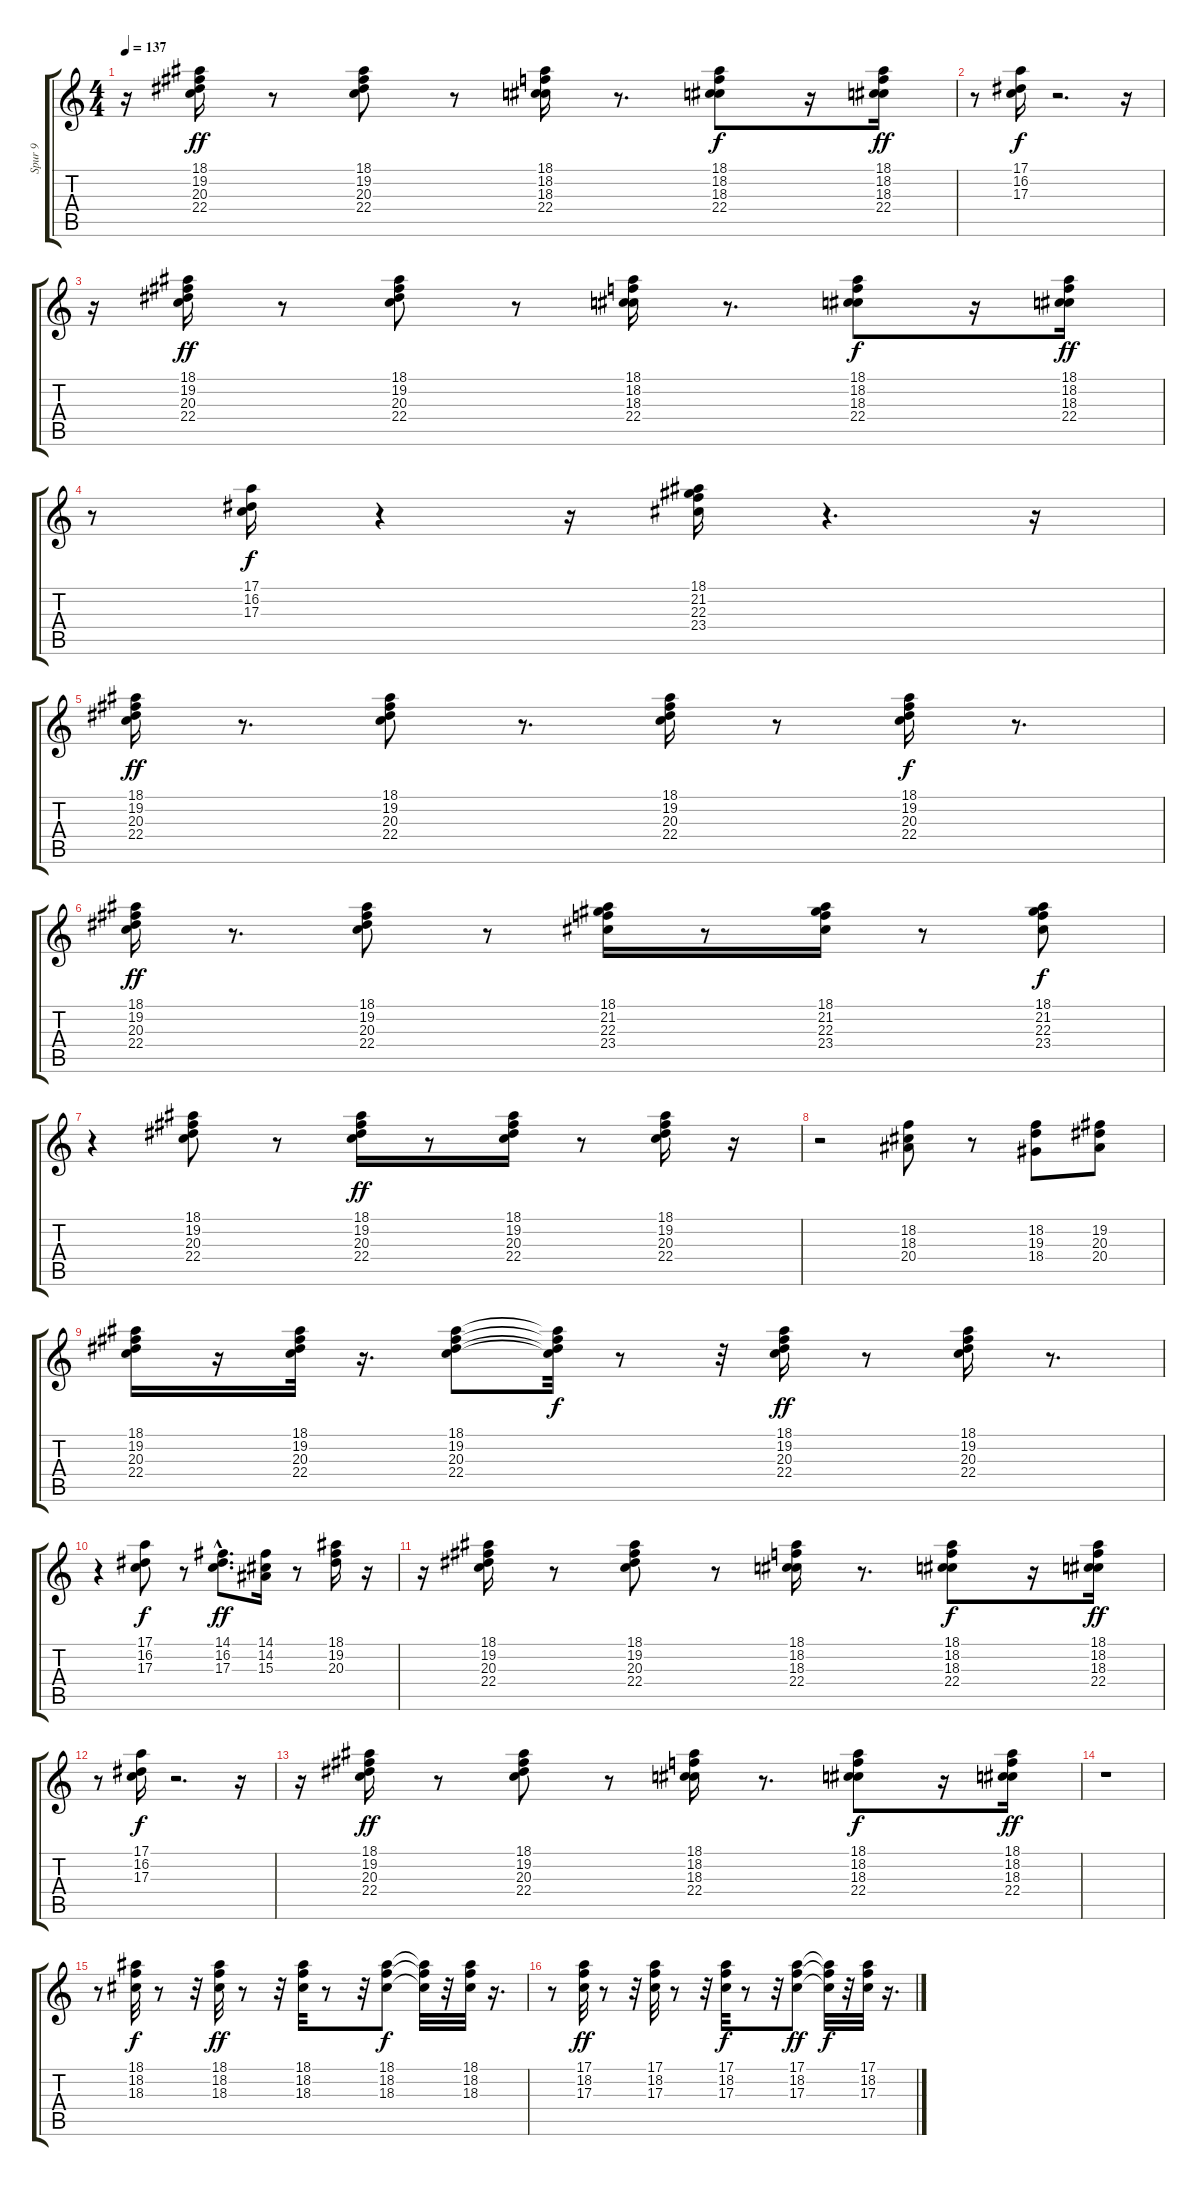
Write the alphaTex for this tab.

\track ("Spur 9" "Spur 9") {instrument brasssection}
\staff {score tabs}
\tuning (E4 B3 G3 D3 A2 E2) {hide}
\ts (4 4)
\tempo 137
\clef g2
\ks c
r.16{dy ff} (18.1 19.2 20.3 22.4).16 r.8 (18.1 19.2 20.3 22.4).8 r.8 (18.1 18.2 18.3 22.4).16 r.8{d} (18.1 18.2 18.3 22.4).8{dy f} r.16 (18.1 18.2 18.3 22.4).16{dy ff} |
r.8 (17.1 16.2 17.3).16{dy f} r.2{d} r.16 |
r.16 (18.1 19.2 20.3 22.4).16{dy ff} r.8 (18.1 19.2 20.3 22.4).8 r.8 (18.1 18.2 18.3 22.4).16 r.8{d} (18.1 18.2 18.3 22.4).8{dy f} r.16 (18.1 18.2 18.3 22.4).16{dy ff} |
r.8 (17.1 16.2 17.3).16{dy f} r.4 r.16 (18.1 21.2 22.3 23.4).16 r.4{d} r.16 |
(18.1 19.2 20.3 22.4).16{dy ff} r.8{d} (18.1 19.2 20.3 22.4).8 r.8{d} (18.1 19.2 20.3 22.4).16 r.8 (18.1 19.2 20.3 22.4).16{dy f} r.8{d} |
(18.1 19.2 20.3 22.4).16{dy ff} r.8{d} (18.1 19.2 20.3 22.4).8 r.8 (18.1 21.2 22.3 23.4).16 r.8 (18.1 21.2 22.3 23.4).16 r.8 (18.1 21.2 22.3 23.4).8{dy f} |
r.4 (18.1 19.2 20.3 22.4).8 r.8 (18.1 19.2 20.3 22.4).16{dy ff} r.8 (18.1 19.2 20.3 22.4).16 r.8 (18.1 19.2 20.3 22.4).16 r.16 |
r.2 (18.2 18.3 20.4).8 r.8 (18.2 19.3 18.4).8 (19.2 20.3 20.4).8 |
(18.1 19.2 20.3 22.4).16 r.16 (18.1 19.2 20.3 22.4).32 r.16{d} (18.1 19.2 20.3 22.4).8 (18.1{t} 19.2{t} 20.3{t} 22.4{t}).32{dy f} r.8 r.32 (18.1 19.2 20.3 22.4).16{dy ff} r.8 (18.1 19.2 20.3 22.4).16 r.8{d} |
r.4 (17.1 16.2 17.3).8{dy f} r.8 (14.1{hac} 16.2{hac} 17.3{hac}).8{d dy ff} (14.1 14.2 15.3).16 r.8 (18.1 19.2 20.3).16 r.16 |
r.16 (18.1 19.2 20.3 22.4).16 r.8 (18.1 19.2 20.3 22.4).8 r.8 (18.1 18.2 18.3 22.4).16 r.8{d} (18.1 18.2 18.3 22.4).8{dy f} r.16 (18.1 18.2 18.3 22.4).16{dy ff} |
r.8 (17.1 16.2 17.3).16{dy f} r.2{d} r.16 |
r.16 (18.1 19.2 20.3 22.4).16{dy ff} r.8 (18.1 19.2 20.3 22.4).8 r.8 (18.1 18.2 18.3 22.4).16 r.8{d} (18.1 18.2 18.3 22.4).8{dy f} r.16 (18.1 18.2 18.3 22.4).16{dy ff} |
r.1 |
r.8 (18.1 18.2 18.3).32{dy f} r.8 r.32 (18.1 18.2 18.3).32{dy ff} r.8 r.32 (18.1 18.2 18.3).32 r.8 r.32 (18.1 18.2 18.3).8{dy f} (18.1{t} 18.2{t} 18.3{t}).32 r.32 (18.1 18.2 18.3).32 r.16{d} |
r.8 (17.1 18.2 17.3).32{dy ff} r.8 r.32 (17.1 18.2 17.3).32 r.8 r.32 (17.1 18.2 17.3).32{dy f} r.8 r.32 (17.1 18.2 17.3).8{dy ff} (17.1{t} 18.2{t} 17.3{t}).32{dy f} r.32 (17.1 18.2 17.3).32 r.16{d}
